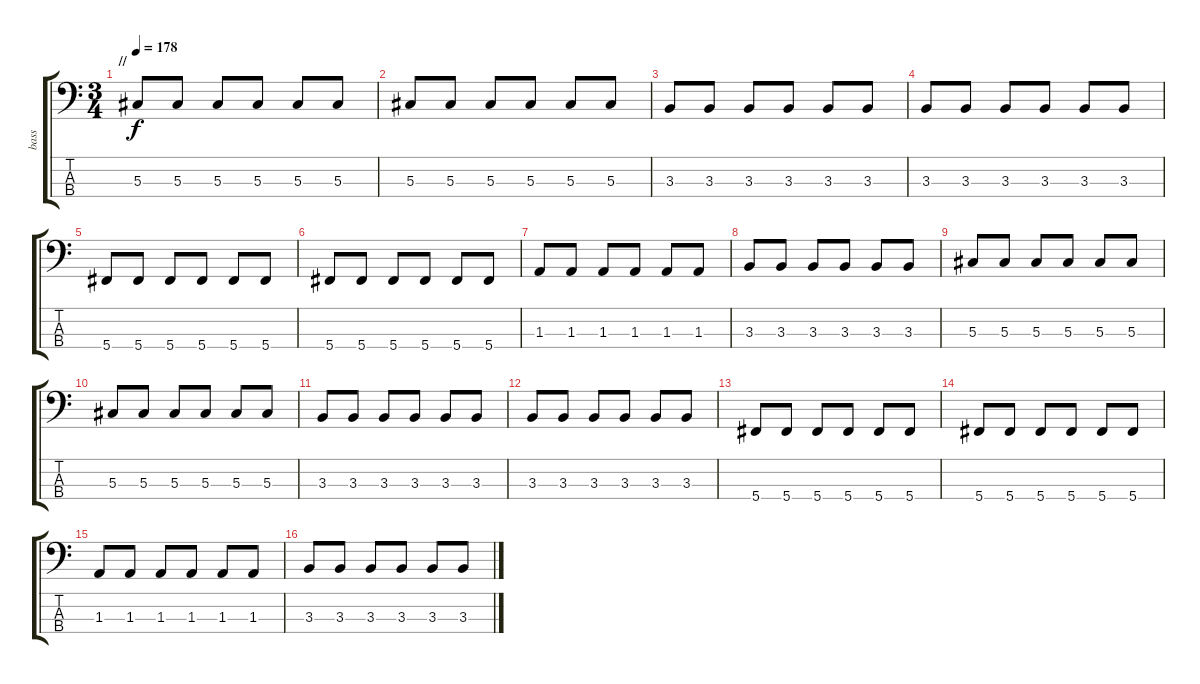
\track ("bass" "bass") {instrument electricbasspick}
\staff {score tabs}
\tuning (Gb2 Db2 Ab1 Db1) {hide}
\ts (3 4)
\section ("" "//")
\tempo 178
\clef f4
\ks c
5.3.8{dy f} 5.3.8 5.3.8 5.3.8 5.3.8 5.3.8 |
5.3.8 5.3.8 5.3.8 5.3.8 5.3.8 5.3.8 |
3.3.8 3.3.8 3.3.8 3.3.8 3.3.8 3.3.8 |
3.3.8 3.3.8 3.3.8 3.3.8 3.3.8 3.3.8 |
5.4.8 5.4.8 5.4.8 5.4.8 5.4.8 5.4.8 |
5.4.8 5.4.8 5.4.8 5.4.8 5.4.8 5.4.8 |
1.3.8 1.3.8 1.3.8 1.3.8 1.3.8 1.3.8 |
3.3.8 3.3.8 3.3.8 3.3.8 3.3.8 3.3.8 |
5.3.8 5.3.8 5.3.8 5.3.8 5.3.8 5.3.8 |
5.3.8 5.3.8 5.3.8 5.3.8 5.3.8 5.3.8 |
3.3.8 3.3.8 3.3.8 3.3.8 3.3.8 3.3.8 |
3.3.8 3.3.8 3.3.8 3.3.8 3.3.8 3.3.8 |
5.4.8 5.4.8 5.4.8 5.4.8 5.4.8 5.4.8 |
5.4.8 5.4.8 5.4.8 5.4.8 5.4.8 5.4.8 |
1.3.8 1.3.8 1.3.8 1.3.8 1.3.8 1.3.8 |
3.3.8 3.3.8 3.3.8 3.3.8 3.3.8 3.3.8
